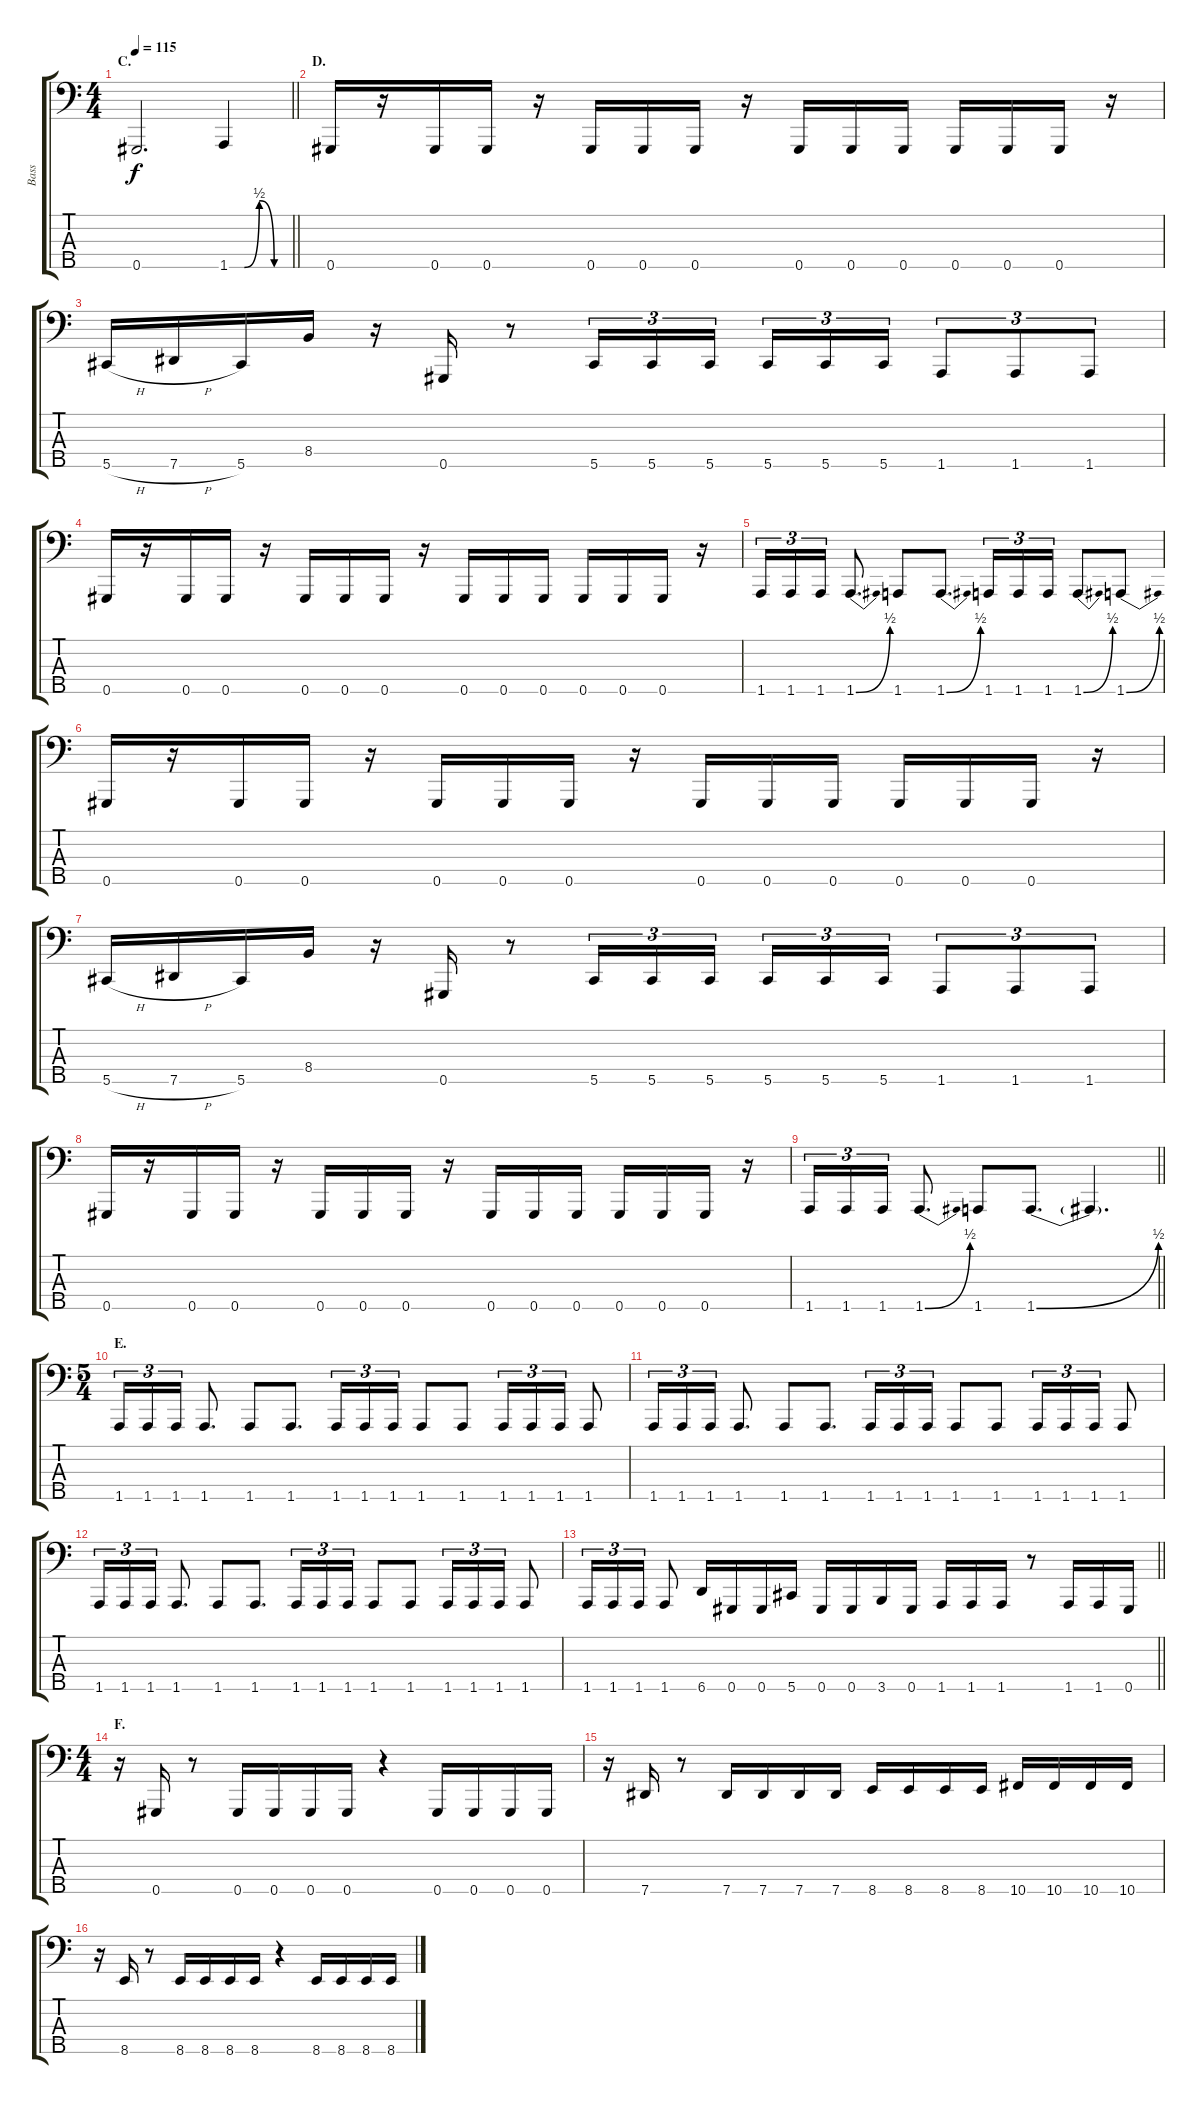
\track ("Bass" "Bass") {instrument electricbasspick}
\staff {score tabs}
\tuning (Gb2 Db2 Ab1 Eb1 Ab0) {hide}
\ts (4 4)
\section ("" "C.")
\tempo 115
\clef f4
\barLineRight lightlight
\ks c
0.5.2{d dy f} 1.5{be (custom 0 0 15 0 30 2 45 0 60 0)}.4 |
\section ("" "D.")
0.5.16 r.16 0.5.16 0.5.16 r.16 0.5.16 0.5.16 0.5.16 r.16 0.5.16 0.5.16 0.5.16 0.5.16 0.5.16 0.5.16 r.16 |
5.5{h}.16 7.5{h}.16 5.5.16 8.4.16 r.16 0.5.16 r.8 5.5.16{tu (3 2)} 5.5.16{tu (3 2)} 5.5.16{tu (3 2) beam splitsecondary} 5.5.16{tu (3 2)} 5.5.16{tu (3 2)} 5.5.16{tu (3 2)} 1.5.8{tu (3 2)} 1.5.8{tu (3 2)} 1.5.8{tu (3 2)} |
0.5.16 r.16 0.5.16 0.5.16 r.16 0.5.16 0.5.16 0.5.16 r.16 0.5.16 0.5.16 0.5.16 0.5.16 0.5.16 0.5.16 r.16 |
1.5.16{tu (3 2)} 1.5.16{tu (3 2)} 1.5.16{tu (3 2)} 1.5{be (bend 0 0 60 2)}.8{d} 1.5.8 1.5{be (bend 0 0 60 2)}.8{d} 1.5.16{tu (3 2)} 1.5.16{tu (3 2)} 1.5.16{tu (3 2)} 1.5{be (bend 0 0 60 2)}.8 1.5{be (bend 0 0 60 2)}.8 |
0.5.16 r.16 0.5.16 0.5.16 r.16 0.5.16 0.5.16 0.5.16 r.16 0.5.16 0.5.16 0.5.16 0.5.16 0.5.16 0.5.16 r.16 |
5.5{h}.16 7.5{h}.16 5.5.16 8.4.16 r.16 0.5.16 r.8 5.5.16{tu (3 2)} 5.5.16{tu (3 2)} 5.5.16{tu (3 2) beam splitsecondary} 5.5.16{tu (3 2)} 5.5.16{tu (3 2)} 5.5.16{tu (3 2)} 1.5.8{tu (3 2)} 1.5.8{tu (3 2)} 1.5.8{tu (3 2)} |
0.5.16 r.16 0.5.16 0.5.16 r.16 0.5.16 0.5.16 0.5.16 r.16 0.5.16 0.5.16 0.5.16 0.5.16 0.5.16 0.5.16 r.16 |
\barLineRight lightlight
1.5.16{tu (3 2)} 1.5.16{tu (3 2)} 1.5.16{tu (3 2)} 1.5{be (bend 0 0 60 2)}.8{d} 1.5.8 1.5{be (bend 0 0 60 2)}.8{d} 1.5{t}.4{d} |
\ts (5 4)
\section ("" "E.")
1.5.16{tu (3 2)} 1.5.16{tu (3 2)} 1.5.16{tu (3 2)} 1.5.8{d} 1.5.8 1.5.8{d} 1.5.16{tu (3 2)} 1.5.16{tu (3 2)} 1.5.16{tu (3 2)} 1.5.8 1.5.8 1.5.16{tu (3 2)} 1.5.16{tu (3 2)} 1.5.16{tu (3 2)} 1.5.8 |
1.5.16{tu (3 2)} 1.5.16{tu (3 2)} 1.5.16{tu (3 2)} 1.5.8{d} 1.5.8 1.5.8{d} 1.5.16{tu (3 2)} 1.5.16{tu (3 2)} 1.5.16{tu (3 2)} 1.5.8 1.5.8 1.5.16{tu (3 2)} 1.5.16{tu (3 2)} 1.5.16{tu (3 2)} 1.5.8 |
1.5.16{tu (3 2)} 1.5.16{tu (3 2)} 1.5.16{tu (3 2)} 1.5.8{d} 1.5.8 1.5.8{d} 1.5.16{tu (3 2)} 1.5.16{tu (3 2)} 1.5.16{tu (3 2)} 1.5.8 1.5.8 1.5.16{tu (3 2)} 1.5.16{tu (3 2)} 1.5.16{tu (3 2)} 1.5.8 |
\barLineRight lightlight
1.5.16{tu (3 2)} 1.5.16{tu (3 2)} 1.5.16{tu (3 2)} 1.5.8 6.5.16 0.5.16 0.5.16 5.5.16 0.5.16 0.5.16 3.5.16 0.5.16 1.5.16 1.5.16 1.5.16 r.8 1.5.16 1.5.16 0.5.16 |
\ts (4 4)
\section ("" "F.")
r.16 0.5.16 r.8 0.5.16 0.5.16 0.5.16 0.5.16 r.4 0.5.16 0.5.16 0.5.16 0.5.16 |
r.16 7.5.16 r.8 7.5.16 7.5.16 7.5.16 7.5.16 8.5.16 8.5.16 8.5.16 8.5.16 10.5.16 10.5.16 10.5.16 10.5.16 |
r.16 8.5.16 r.8 8.5.16 8.5.16 8.5.16 8.5.16 r.4 8.5.16 8.5.16 8.5.16 8.5.16
